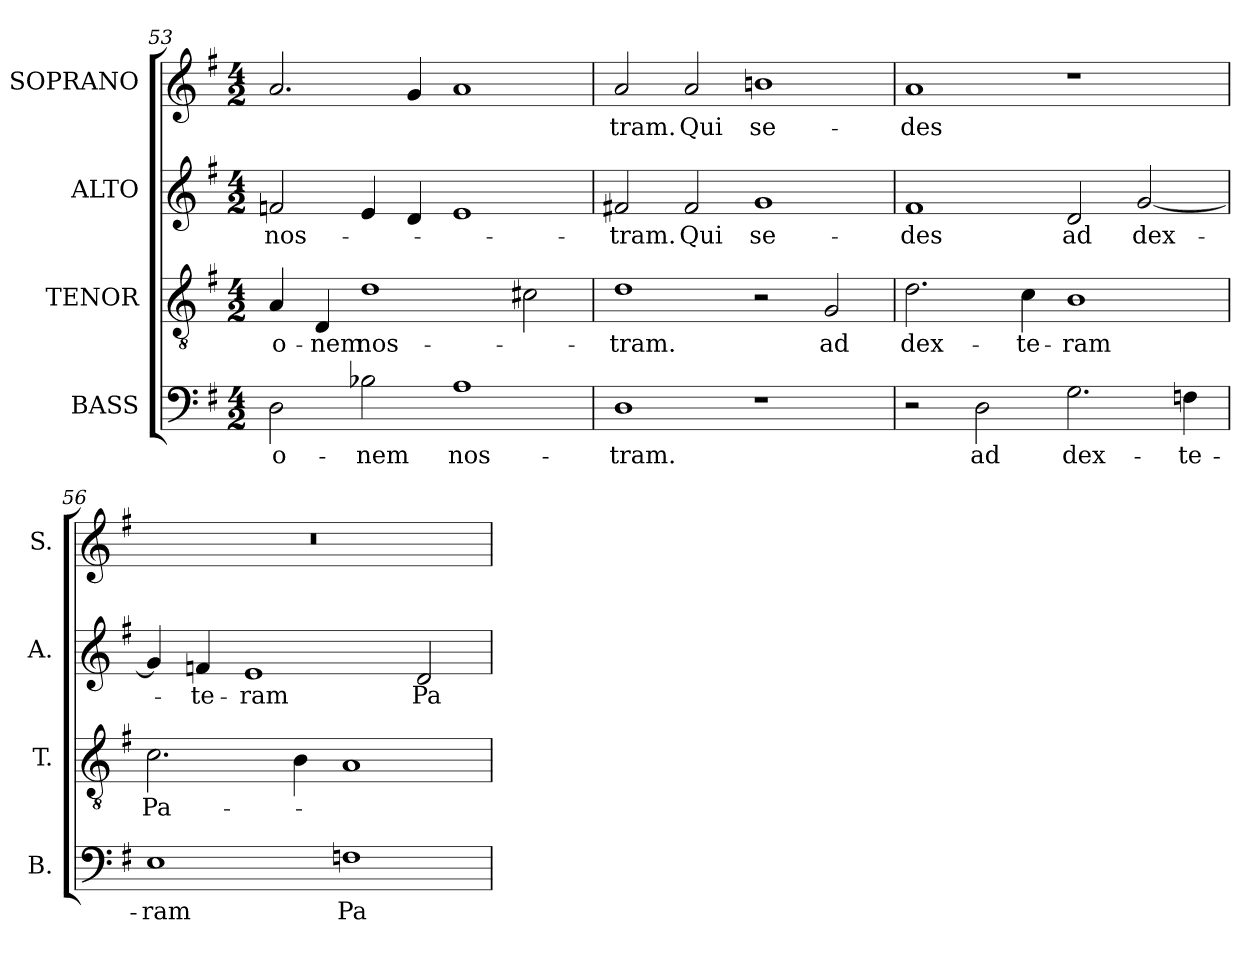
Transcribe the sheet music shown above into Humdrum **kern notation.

**kern	**text	**kern	**text	**kern	**text	**kern	**text
*part4	*part4	*part3	*part3	*part2	*part2	*part1	*part1
*staff4	*staff4	*staff3	*staff3	*staff2	*staff2	*staff1	*staff1
*I"BASS	*	*I"TENOR	*	*I"ALTO	*	*I"SOPRANO	*
*I'B.	*	*I'T.	*	*I'A.	*	*I'S.	*
*clefF4	*	*clefGv2	*	*clefG2	*	*clefG2	*
*	*	*ITrd7c12	*	*	*	*	*
*k[f#]	*	*k[f#]	*	*k[f#]	*	*k[f#]	*
*G:	*	*G:	*	*G:	*	*G:	*
*M4/2	*	*M4/2	*	*M4/2	*	*M4/2	*
=53	=53	=53	=53	=53	=53	=53	=53
!	!LO:LY:b:color=#000000	!	!	!	!	!	!
!	!	!	!LO:LY:b:color=#000000	!	!	!	!
!	!	!	!	!	!LO:LY:b:color=#000000	!	!
2Di\	-o-	4AAi/	-o-	2fni/	nos-	2.ai/	.
!	!	!	!LO:LY:b:color=#000000	!	!	!	!
.	.	4DDi/	-nem	.	.	.	.
!	!LO:LY:b:color=#000000	!	!	!	!	!	!
!	!	!	!LO:LY:b:color=#000000	!	!	!	!
2B-Xi\	-nem	1Di	nos-	4ei/	.	.	.
.	.	.	.	4di/	.	4gi/	.
!	!LO:LY:b:color=#000000	!	!	!	!	!	!
1Ai	nos-	.	.	1ei	.	1ai	.
.	.	2C#Xi\	.	.	.	.	.
=54	=54	=54	=54	=54	=54	=54	=54
!	!LO:LY:b:color=#000000	!	!	!	!	!	!
!	!	!	!LO:LY:b:color=#000000	!	!	!	!
!	!	!	!	!	!LO:LY:b:color=#000000	!	!
!	!	!	!	!	!	!	!LO:LY:b:color=#000000
1Di	-tram.	1Di	-tram.	2f#Xi/	-tram.	2ai/	-tram.
!	!	!	!	!	!LO:LY:b:color=#000000	!	!
!	!	!	!	!	!	!	!LO:LY:b:color=#000000
.	.	.	.	2f#i/	Qui	2ai/	Qui
!	!	!	!	!	!LO:LY:b:color=#000000	!	!
!	!	!	!	!	!	!	!LO:LY:b:color=#000000
1r	.	2r	.	1gi	se-	1bni	se-
!	!	!	!LO:LY:b:color=#000000	!	!	!	!
.	.	2GGi/	ad	.	.	.	.
!!LO:LB:g=z
=55	=55	=55	=55	=55	=55	=55	=55
!	!	!	!LO:LY:b:color=#000000	!	!	!	!
!	!	!	!	!	!LO:LY:b:color=#000000	!	!
!	!	!	!	!	!	!	!LO:LY:b:color=#000000
2r	.	2.Di\	dex-	1f#i	-des	1ai	-des
!	!LO:LY:b:color=#000000	!	!	!	!	!	!
2Di\	ad	.	.	.	.	.	.
!	!	!	!LO:LY:b:color=#000000	!	!	!	!
.	.	4Ci\	-te-	.	.	.	.
!	!LO:LY:b:color=#000000	!	!	!	!	!	!
!	!	!	!LO:LY:b:color=#000000	!	!	!	!
!	!	!	!	!	!LO:LY:b:color=#000000	!	!
2.Gi\	dex-	1BBi	-ram	2di/	ad	1r	.
!	!	!	!	!	!LO:LY:b:color=#000000	!	!
.	.	.	.	[2gi/	dex-	.	.
!	!LO:LY:b:color=#000000	!	!	!	!	!	!
4Fni\	-te-	.	.	.	.	.	.
=56	=56	=56	=56	=56	=56	=56	=56
!	!LO:LY:b:color=#000000	!	!	!	!	!	!
!	!	!	!LO:LY:b:color=#000000	!	!	!LO:N:vis=1	!
1Ei	-ram	2.Ci\	Pa-	4gi/]	.	0r	.
!	!	!	!	!	!LO:LY:b:color=#000000	!	!
.	.	.	.	4fni/	-te-	.	.
!	!	!	!	!	!LO:LY:b:color=#000000	!	!
.	.	.	.	1ei	-ram	.	.
.	.	4BBi\	.	.	.	.	.
!	!LO:LY:b:color=#000000	!	!	!	!	!	!
1Fni	Pa-	1AAi	.	.	.	.	.
!	!	!	!	!	!LO:LY:b:color=#000000	!	!
.	.	.	.	2di/	Pa-	.	.
=	=	=	=	=	=	=	=
*-	*-	*-	*-	*-	*-	*-	*-
